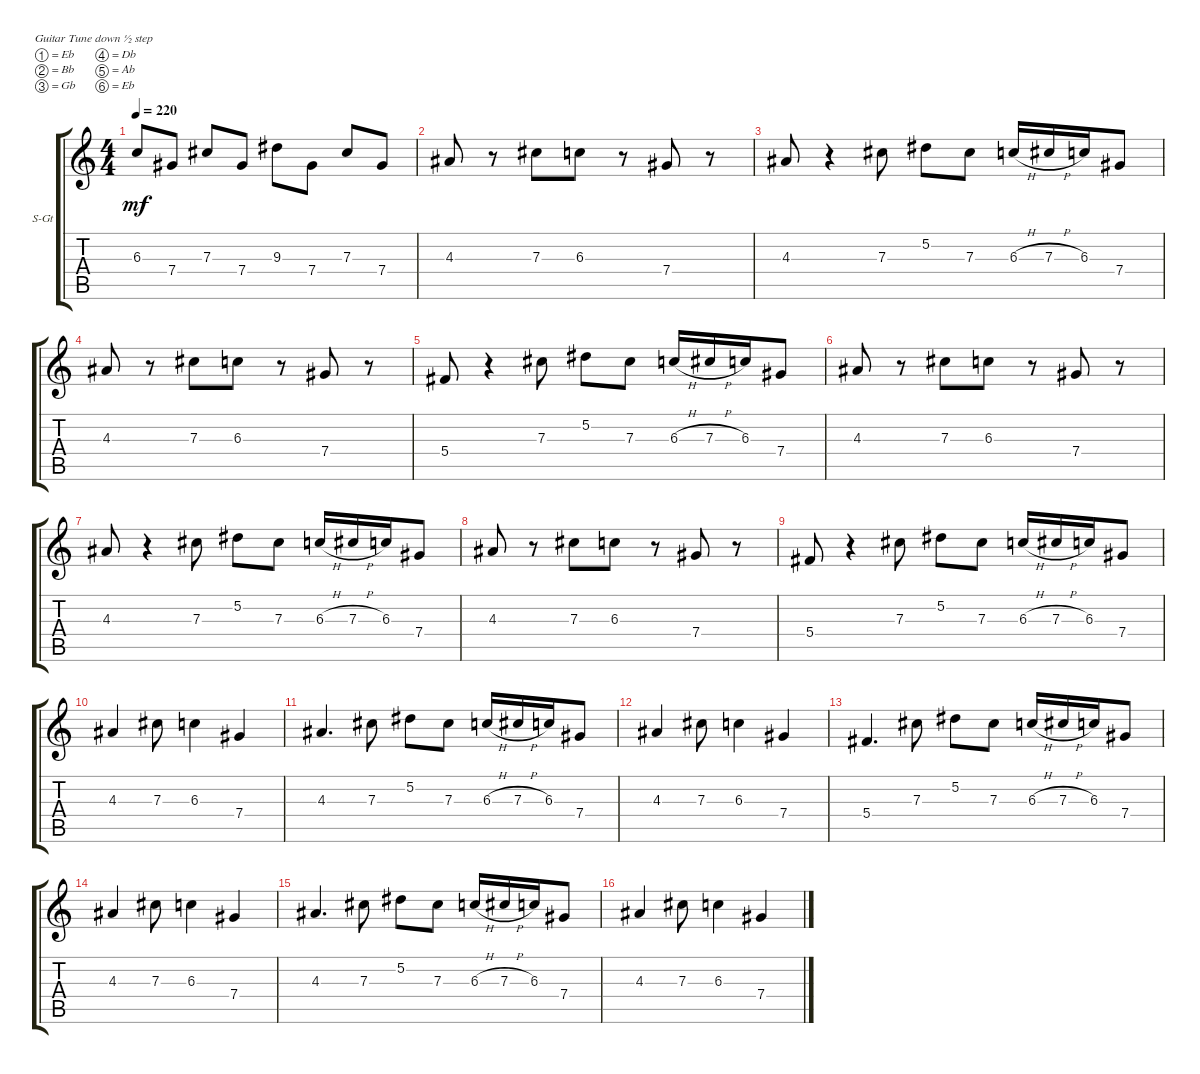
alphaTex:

\defaultSystemsLayout 4
\bracketExtendMode groupsimilarinstruments
\firstSystemTrackNameOrientation horizontal
\otherSystemsTrackNameOrientation horizontal
\track ("Юрий Мелисов" "S-Gt") {instrument acousticguitarsteel}
\staff {score tabs}
\tuning (Eb4 Bb3 Gb3 Db3 Ab2 Eb2)
\ts (4 4)
\tempo 220
\clef g2
\ks c
6.3.8{dy mf} 7.4.8 7.3.8 7.4.8 9.3.8 7.4.8 7.3.8 7.4.8 |
4.3.8 r.8 7.3.8 6.3.8 r.8 7.4.8 r.8 |
4.3.8 r.4 7.3.8 5.2.8 7.3.8 6.3{h}.16 7.3{h}.16 6.3.16 7.4.8 |
4.3.8 r.8 7.3.8 6.3.8 r.8 7.4.8 r.8 |
5.4.8 r.4 7.3.8 5.2.8 7.3.8 6.3{h}.16 7.3{h}.16 6.3.16 7.4.8 |
4.3.8 r.8 7.3.8 6.3.8 r.8 7.4.8 r.8 |
4.3.8 r.4 7.3.8 5.2.8 7.3.8 6.3{h}.16 7.3{h}.16 6.3.16 7.4.8 |
4.3.8 r.8 7.3.8 6.3.8 r.8 7.4.8 r.8 |
5.4.8 r.4 7.3.8 5.2.8 7.3.8 6.3{h}.16 7.3{h}.16 6.3.16 7.4.8 |
4.3.4 7.3.8 6.3.4 7.4.4 |
4.3.4{d} 7.3.8 5.2.8 7.3.8 6.3{h}.16 7.3{h}.16 6.3.16 7.4.8 |
4.3.4 7.3.8 6.3.4 7.4.4 |
5.4.4{d} 7.3.8 5.2.8 7.3.8 6.3{h}.16 7.3{h}.16 6.3.16 7.4.8 |
4.3.4 7.3.8 6.3.4 7.4.4 |
4.3.4{d} 7.3.8 5.2.8 7.3.8 6.3{h}.16 7.3{h}.16 6.3.16 7.4.8 |
4.3.4 7.3.8 6.3.4 7.4.4
